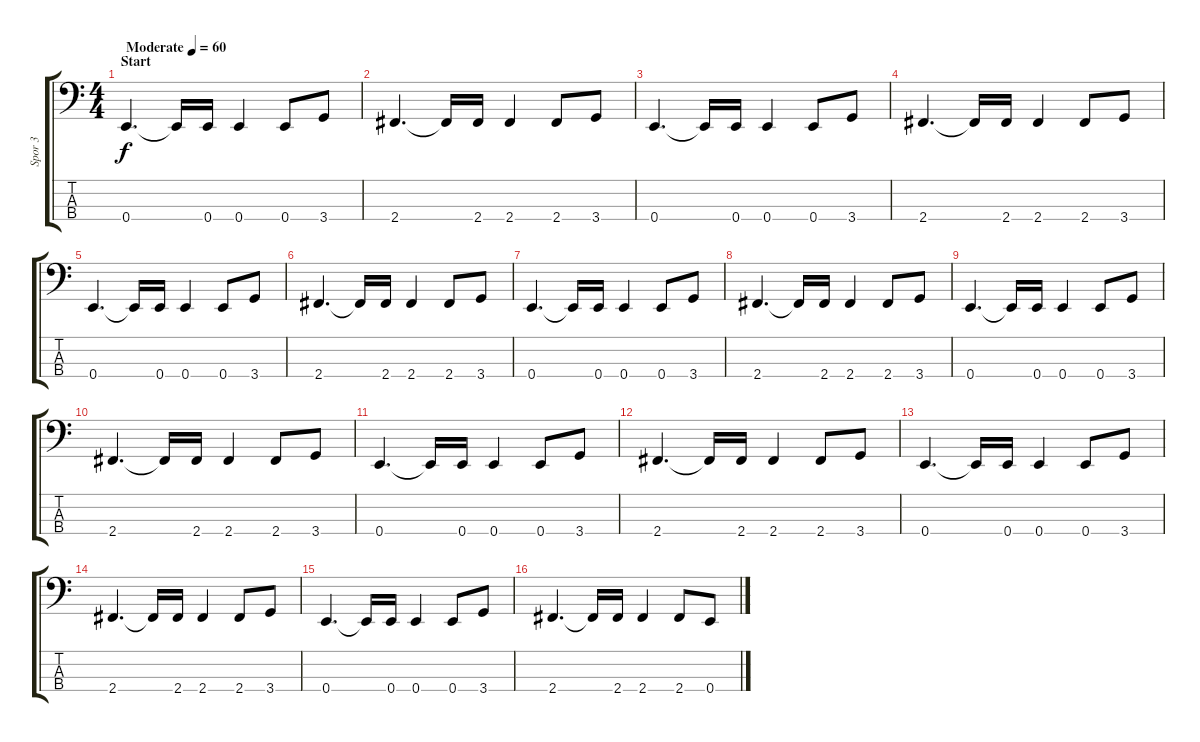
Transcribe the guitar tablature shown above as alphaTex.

\track ("Spor 3" "Spor 3") {instrument electricbassfinger}
\staff {score tabs}
\tuning (G2 D2 A1 E1) {hide}
\ts (4 4)
\section ("" "Start")
\tempo (60 "Moderate")
\clef f4
\ks c
0.4.4{d dy f instrument electricbassfinger} 0.4{t}.16 0.4.16 0.4.4 0.4.8 3.4.8 |
2.4.4{d} 2.4{t}.16 2.4.16 2.4.4 2.4.8 3.4.8 |
0.4.4{d} 0.4{t}.16 0.4.16 0.4.4 0.4.8 3.4.8 |
2.4.4{d} 2.4{t}.16 2.4.16 2.4.4 2.4.8 3.4.8 |
0.4.4{d} 0.4{t}.16 0.4.16 0.4.4 0.4.8 3.4.8 |
2.4.4{d} 2.4{t}.16 2.4.16 2.4.4 2.4.8 3.4.8 |
0.4.4{d} 0.4{t}.16 0.4.16 0.4.4 0.4.8 3.4.8 |
2.4.4{d} 2.4{t}.16 2.4.16 2.4.4 2.4.8 3.4.8 |
0.4.4{d} 0.4{t}.16 0.4.16 0.4.4 0.4.8 3.4.8 |
2.4.4{d} 2.4{t}.16 2.4.16 2.4.4 2.4.8 3.4.8 |
0.4.4{d} 0.4{t}.16 0.4.16 0.4.4 0.4.8 3.4.8 |
2.4.4{d} 2.4{t}.16 2.4.16 2.4.4 2.4.8 3.4.8 |
0.4.4{d} 0.4{t}.16 0.4.16 0.4.4 0.4.8 3.4.8 |
2.4.4{d} 2.4{t}.16 2.4.16 2.4.4 2.4.8 3.4.8 |
0.4.4{d} 0.4{t}.16 0.4.16 0.4.4 0.4.8 3.4.8 |
2.4.4{d} 2.4{t}.16 2.4.16 2.4.4 2.4.8 0.4.8
